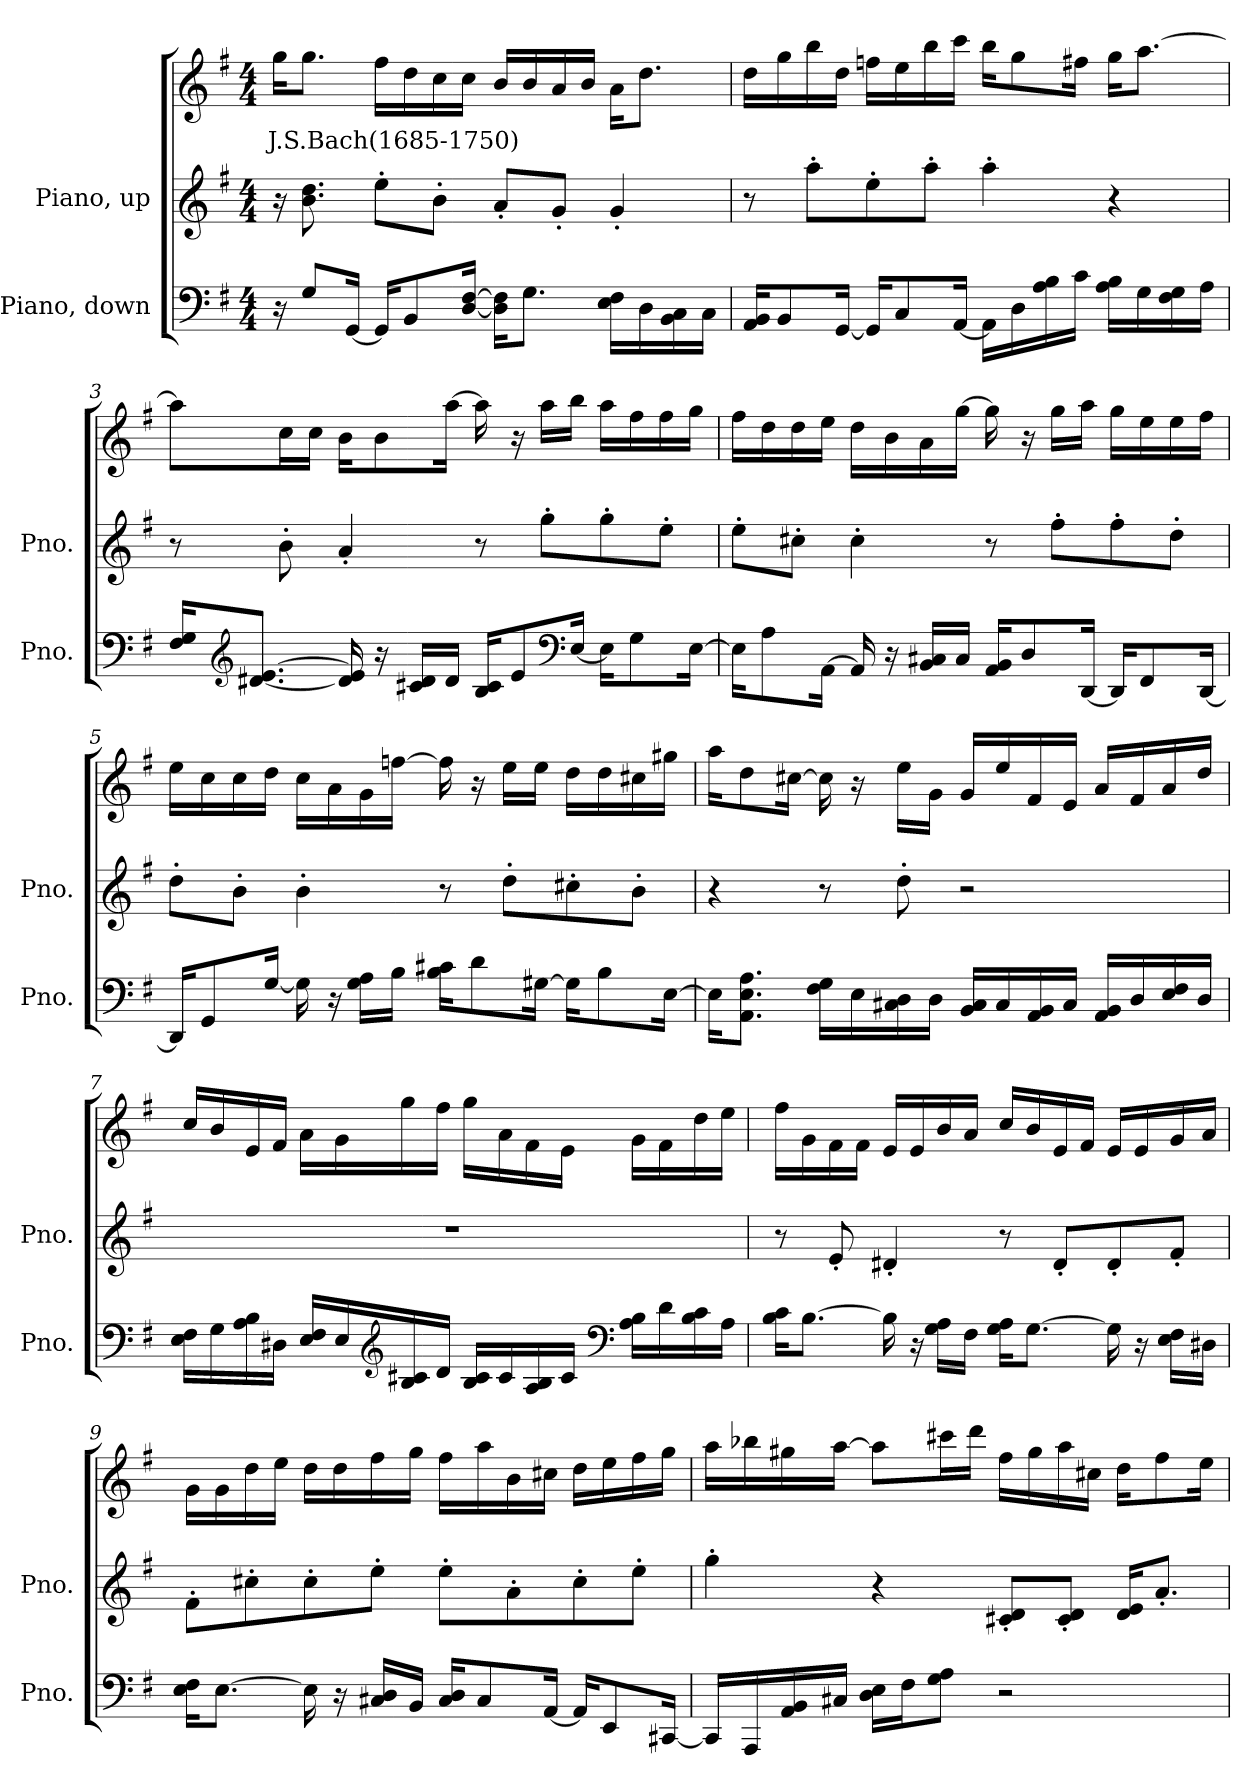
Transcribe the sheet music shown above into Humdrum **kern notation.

**kern	**kern	**kern	**text
*part2	*part1	*part1	*part1
*staff3	*staff2	*staff1	*staff1
*I"Piano, down	*I"Piano, up	*	*
*I'Pno.	*I'Pno.	*	*
*clefF4	*clefG2	*clefG2	*
*k[f#]	*k[f#]	*k[f#]	*
*M4/4	*M4/4	*M4/4	*
*MM37	*MM37	*MM37	*
=1	=1	=1	=1
!	!	!	!LO:LY:b
16r	16r	16gg\KL	J.S.Bach(1685-1750)
8G/L	8.b\ 8.dd\	8.gg\J	.
[16GG/Jk	.	.	.
16GG/KL]	8ee'\L	16ff#\LL	.
8BB/	.	16dd\	.
.	8b'\J	16cc\	.
[16D/ [16F#/Jk	.	16cc\JJ	.
16D\] 16F#\]KL	8a'/L	16b/LL	.
8.G\J	.	16b/	.
.	8g'/J	16a/	.
.	.	16b/JJ	.
16E\ 16F#\LL	4g'/	16a\KL	.
16D\	.	8.dd\J	.
16BB\ 16C\	.	.	.
16C\JJ	.	.	.
!!LO:LB:g=z
=2	=2	=2	=2
16AA/ 16BB/KL	8r	16dd\LL	.
8BB/	.	16gg\	.
.	8aa'\L	16bb\	.
[16GG/Jk	.	16dd\JJ	.
16GG/KL]	8ee'\	16ffn\LL	.
8C/	.	16ee\	.
.	8aa'\J	16bb\	.
[16AA/Jk	.	16ccc\JJ	.
16AA\LL]	4aa'\	16bb\KL	.
16D\	.	8gg\	.
16A\ 16B\	.	.	.
16c\JJ	.	16ff#X\Jk	.
16A\ 16B\LL	4r	16gg\KL	.
16G\	.	[8.aa\J	.
16F#\ 16G\	.	.	.
16A\JJ	.	.	.
=3	=3	=3	=3
16F#/ 16G/KL	8r	8aa\L]	.
*clefG2	*	*	*
[8.d#X/ [8.e/J	.	.	.
.	8b'\	16cc\L	.
.	.	16cc\JJ	.
16d#/] 16e/]	4a'/	16b\KL	.
16r	.	8b\	.
16c#X/ 16d#/LL	.	.	.
16d#/JJ	.	[16aa\Jk	.
16B/ 16c#/KL	8r	16aa\]	.
8e/	.	16r	.
.	8gg'\L	16aa\LL	.
*clefF4	*	*	*
[16E/Jk	.	16bb\JJ	.
16E\KL]	8gg'\	16aa\LL	.
8G\	.	16ff#\	.
.	8ee'\J	16ff#\	.
[16E\Jk	.	16gg\JJ	.
!!LO:LB:g=z
=4	=4	=4	=4
16E\KL]	8ee'\L	16ff#\LL	.
8A\	.	16dd\	.
.	8cc#X'\J	16dd\	.
[16AA\Jk	.	16ee\JJ	.
16AA/]	4cc#'\	16dd\LL	.
16r	.	16b\	.
16BB/ 16C#X/LL	.	16a\	.
16C#/JJ	.	[16gg\JJ	.
16AA/ 16BB/KL	8r	16gg\]	.
8D/	.	16r	.
.	8ff#'\L	16gg\LL	.
[16DD/Jk	.	16aa\JJ	.
16DD/KL]	8ff#'\	16gg\LL	.
8FF#/	.	16ee\	.
.	8dd'\J	16ee\	.
[16DD/Jk	.	16ff#\JJ	.
=5	=5	=5	=5
16DD/KL]	8dd'\L	16ee\LL	.
8GG/	.	16cc\	.
.	8b'\J	16cc\	.
[16G/Jk	.	16dd\JJ	.
16G\]	4b'\	16cc\LL	.
16r	.	16a\	.
16G\ 16A\LL	.	16g\	.
16B\JJ	.	[16ffn\JJ	.
16B\ 16c#X\KL	8r	16ff\]	.
8d\	.	16r	.
.	8dd'\L	16ee\LL	.
[16G#X\Jk	.	16ee\JJ	.
16G#\KL]	8cc#X'\	16dd\LL	.
8B\	.	16dd\	.
.	8b'\J	16cc#X\	.
[16E\Jk	.	16gg#X\JJ	.
!!LO:LB:g=z
=6	=6	=6	=6
16E\KL]	4r	16aa\KL	.
8.AA\ 8.E\ 8.A\J	.	8dd\	.
.	.	[16cc#X\Jk	.
16F#\ 16G\LL	8r	16cc#\]	.
16E\	.	16r	.
16C#X\ 16D\	8dd'\	16ee\LL	.
16D\JJ	.	16g\JJ	.
16BB/ 16C#/LL	2r	16g/LL	.
16C#/	.	16ee/	.
16AA/ 16BB/	.	16f#/	.
16C#/JJ	.	16e/JJ	.
16AA/ 16BB/LL	.	16a/LL	.
16D/	.	16f#/	.
16E/ 16F#/	.	16a/	.
16D/JJ	.	16dd/JJ	.
!!LO:PB:g=z
=7	=7	=7	=7
16E\ 16F#\LL	1r	16cc/LL	.
16G\	.	16b/	.
16A\ 16B\	.	16e/	.
16D#X\JJ	.	16f#/JJ	.
16E/ 16F#/LL	.	16a\LL	.
16E/	.	16g\	.
*clefG2	*	*	*
16B/ 16c#X/	.	16gg\	.
16d/JJ	.	16ff#\JJ	.
16B/ 16c#/LL	.	16gg\LL	.
16c#/	.	16a\	.
16A/ 16B/	.	16f#\	.
16c#/JJ	.	16e\JJ	.
*clefF4	*	*	*
16A\ 16B\LL	.	16g\LL	.
16d\	.	16f#\	.
16B\ 16c#\	.	16dd\	.
16A\JJ	.	16ee\JJ	.
!!LO:LB:g=z
=8	=8	=8	=8
16B\ 16c\KL	8r	16ff#\LL	.
[8.B\J	.	16g\	.
.	8e'/	16f#\	.
.	.	16f#\JJ	.
16B\]	4d#X'/	16e/LL	.
16r	.	16e/	.
16G\ 16A\LL	.	16b/	.
16F#\JJ	.	16a/JJ	.
16G\ 16A\KL	8r	16cc/LL	.
[8.G\J	.	16b/	.
.	8d#'/L	16e/	.
.	.	16f#/JJ	.
16G\]	8d#'/	16e/LL	.
16r	.	16e/	.
16E\ 16F#\LL	8f#'/J	16g/	.
16D#X\JJ	.	16a/JJ	.
=9	=9	=9	=9
16E\ 16F#\KL	8f#'\L	16g\LL	.
[8.E\J	.	16g\	.
.	8cc#X'\	16dd\	.
.	.	16ee\JJ	.
16E\]	8cc#'\	16dd\LL	.
16r	.	16dd\	.
16C#X/ 16D/LL	8ee'\J	16ff#\	.
16BB/JJ	.	16gg\JJ	.
16C#/ 16D/KL	8ee'\L	16ff#\LL	.
8C#/	.	16aa\	.
.	8a'\	16b\	.
[16AA/Jk	.	16cc#X\JJ	.
16AA/KL]	8cc#'\	16dd\LL	.
8EE/	.	16ee\	.
.	8ee'\J	16ff#\	.
[16CC#X/Jk	.	16gg\JJ	.
!!LO:LB:g=z
=10	=10	=10	=10
16CC#/LL]	4gg'\	16aa\LL	.
16AAA/	.	16bb-X\	.
16AA/ 16BB/	.	16gg#X\	.
16C#X/JJ	.	[16aa\JJ	.
16D\ 16E\LL	4r	8aa\L]	.
16F#\J	.	.	.
8G\ 8A\J	.	16ccc#X\L	.
.	.	16ddd\JJ	.
2r	8c#X/' 8d/'L	16ff#\LL	.
.	.	16gg#\	.
.	8c#/' 8d/'J	16aa\	.
.	.	16cc#X\JJ	.
.	16d/ 16e/KL	16dd\KL	.
.	8.a'/J	8ff#\	.
.	.	16ee\Jk	.
=	=	=	=
*-	*-	*-	*-
